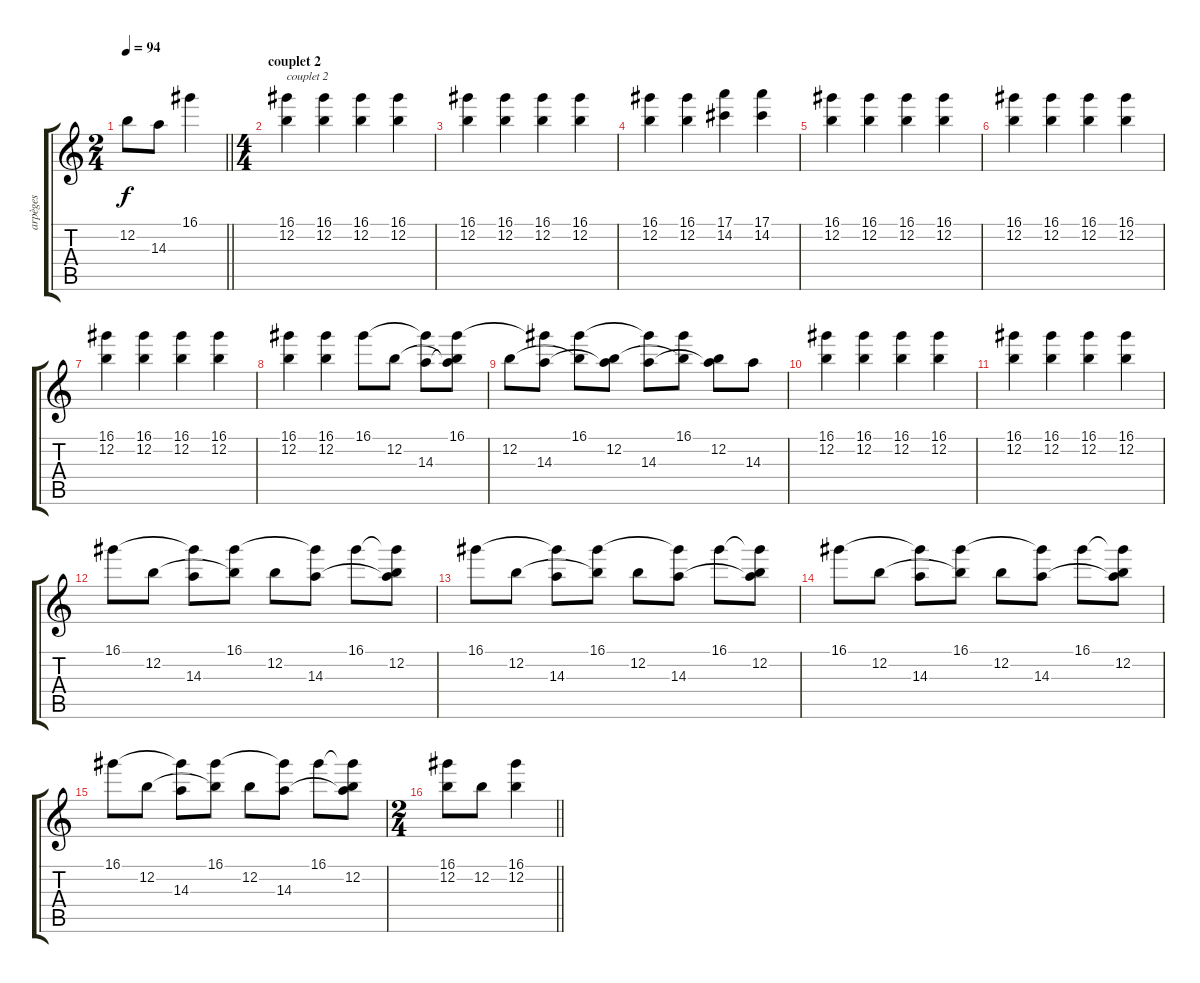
\track ("arpèges" "arpèges") {instrument electricguitarclean}
\staff {score tabs}
\tuning (E4 B3 G3 D3 A2 E2) {hide}
\ts (2 4)
\tempo 94
\clef g2
\barLineRight lightlight
\ks c
12.2.8{dy f} 14.3.8 16.1.4 |
\ts (4 4)
\section ("" "couplet 2")
(16.1 12.2).4{txt "couplet 2"} (16.1 12.2).4 (16.1 12.2).4 (16.1 12.2).4 |
(16.1 12.2).4 (16.1 12.2).4 (16.1 12.2).4 (16.1 12.2).4 |
(16.1 12.2).4 (16.1 12.2).4 (17.1 14.2).4 (17.1 14.2).4 |
(16.1 12.2).4 (16.1 12.2).4 (16.1 12.2).4 (16.1 12.2).4 |
(16.1 12.2).4 (16.1 12.2).4 (16.1 12.2).4 (16.1 12.2).4 |
(16.1 12.2).4 (16.1 12.2).4 (16.1 12.2).4 (16.1 12.2).4 |
(16.1 12.2).4 (16.1 12.2).4 16.1.8 12.2.8 (16.1{t} 14.3).8 (16.1 12.2{t} 14.3{t}).8 |
12.2.8 (16.1{t} 14.3).8 (16.1 12.2{t}).8 (12.2 14.3{t}).8 (16.1{t} 14.3).8 (16.1 12.2{t}).8 (12.2 14.3{t}).8 14.3.8 |
(16.1 12.2).4 (16.1 12.2).4 (16.1 12.2).4 (16.1 12.2).4 |
(16.1 12.2).4 (16.1 12.2).4 (16.1 12.2).4 (16.1 12.2).4 |
16.1.8 12.2.8 (16.1{t} 14.3).8 (16.1 12.2{t}).8 12.2.8 (16.1{t} 14.3).8 16.1.8 (16.1{t} 12.2 14.3{t}).8 |
16.1.8 12.2.8 (16.1{t} 14.3).8 (16.1 12.2{t}).8 12.2.8 (16.1{t} 14.3).8 16.1.8 (16.1{t} 12.2 14.3{t}).8 |
16.1.8 12.2.8 (16.1{t} 14.3).8 (16.1 12.2{t}).8 12.2.8 (16.1{t} 14.3).8 16.1.8 (16.1{t} 12.2 14.3{t}).8 |
16.1.8 12.2.8 (16.1{t} 14.3).8 (16.1 12.2{t}).8 12.2.8 (16.1{t} 14.3).8 16.1.8 (16.1{t} 12.2 14.3{t}).8 |
\ts (2 4)
\barLineRight lightlight
(16.1 12.2).8 12.2.8 (16.1 12.2).4
